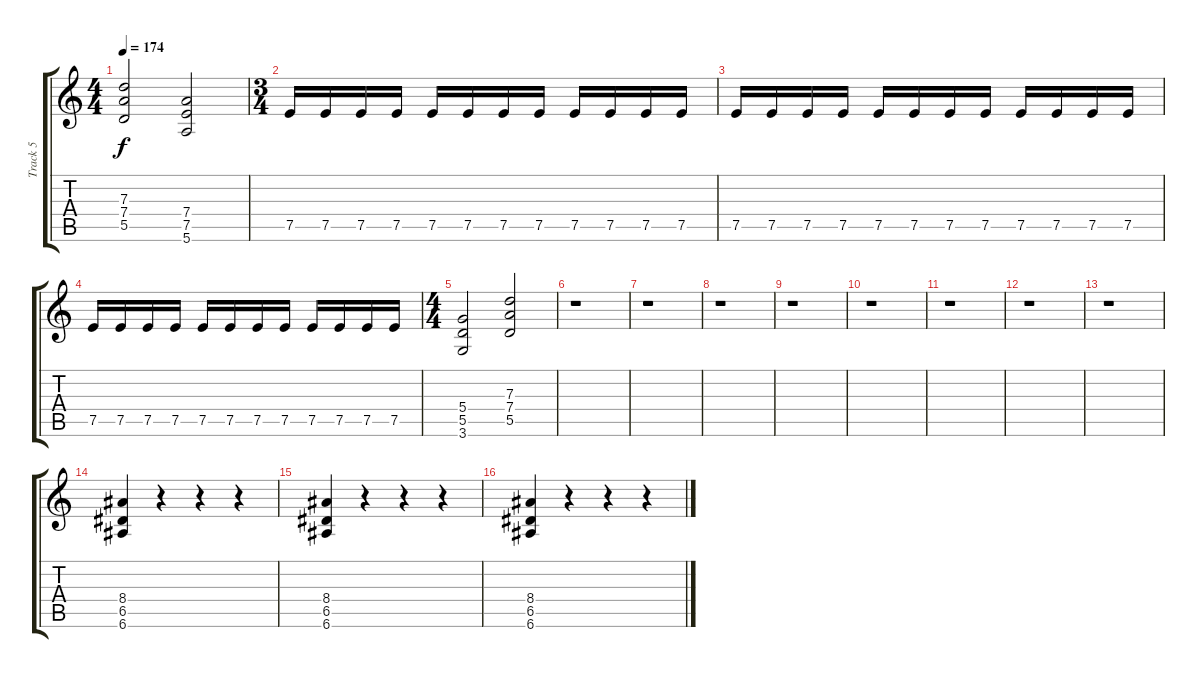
\track ("Track 5" "Track 5") {instrument distortionguitar}
\staff {score tabs}
\tuning (E4 B3 G3 D3 A2 E2) {hide}
\ts (4 4)
\tempo 174
\clef g2
\ks c
(7.3 7.4 5.5).2{dy f} (7.4 7.5 5.6).2 |
\ts (3 4)
7.5.16 7.5.16 7.5.16 7.5.16 7.5.16 7.5.16 7.5.16 7.5.16 7.5.16 7.5.16 7.5.16 7.5.16 |
7.5.16 7.5.16 7.5.16 7.5.16 7.5.16 7.5.16 7.5.16 7.5.16 7.5.16 7.5.16 7.5.16 7.5.16 |
7.5.16 7.5.16 7.5.16 7.5.16 7.5.16 7.5.16 7.5.16 7.5.16 7.5.16 7.5.16 7.5.16 7.5.16 |
\ts (4 4)
(5.4 5.5 3.6).2 (7.3 7.4 5.5).2 |
r.1 |
r.1 |
r.1 |
r.1 |
r.1 |
r.1 |
r.1 |
r.1 |
(8.4 6.5 6.6).4 r.4 r.4 r.4 |
(8.4 6.5 6.6).4 r.4 r.4 r.4 |
(8.4 6.5 6.6).4 r.4 r.4 r.4
